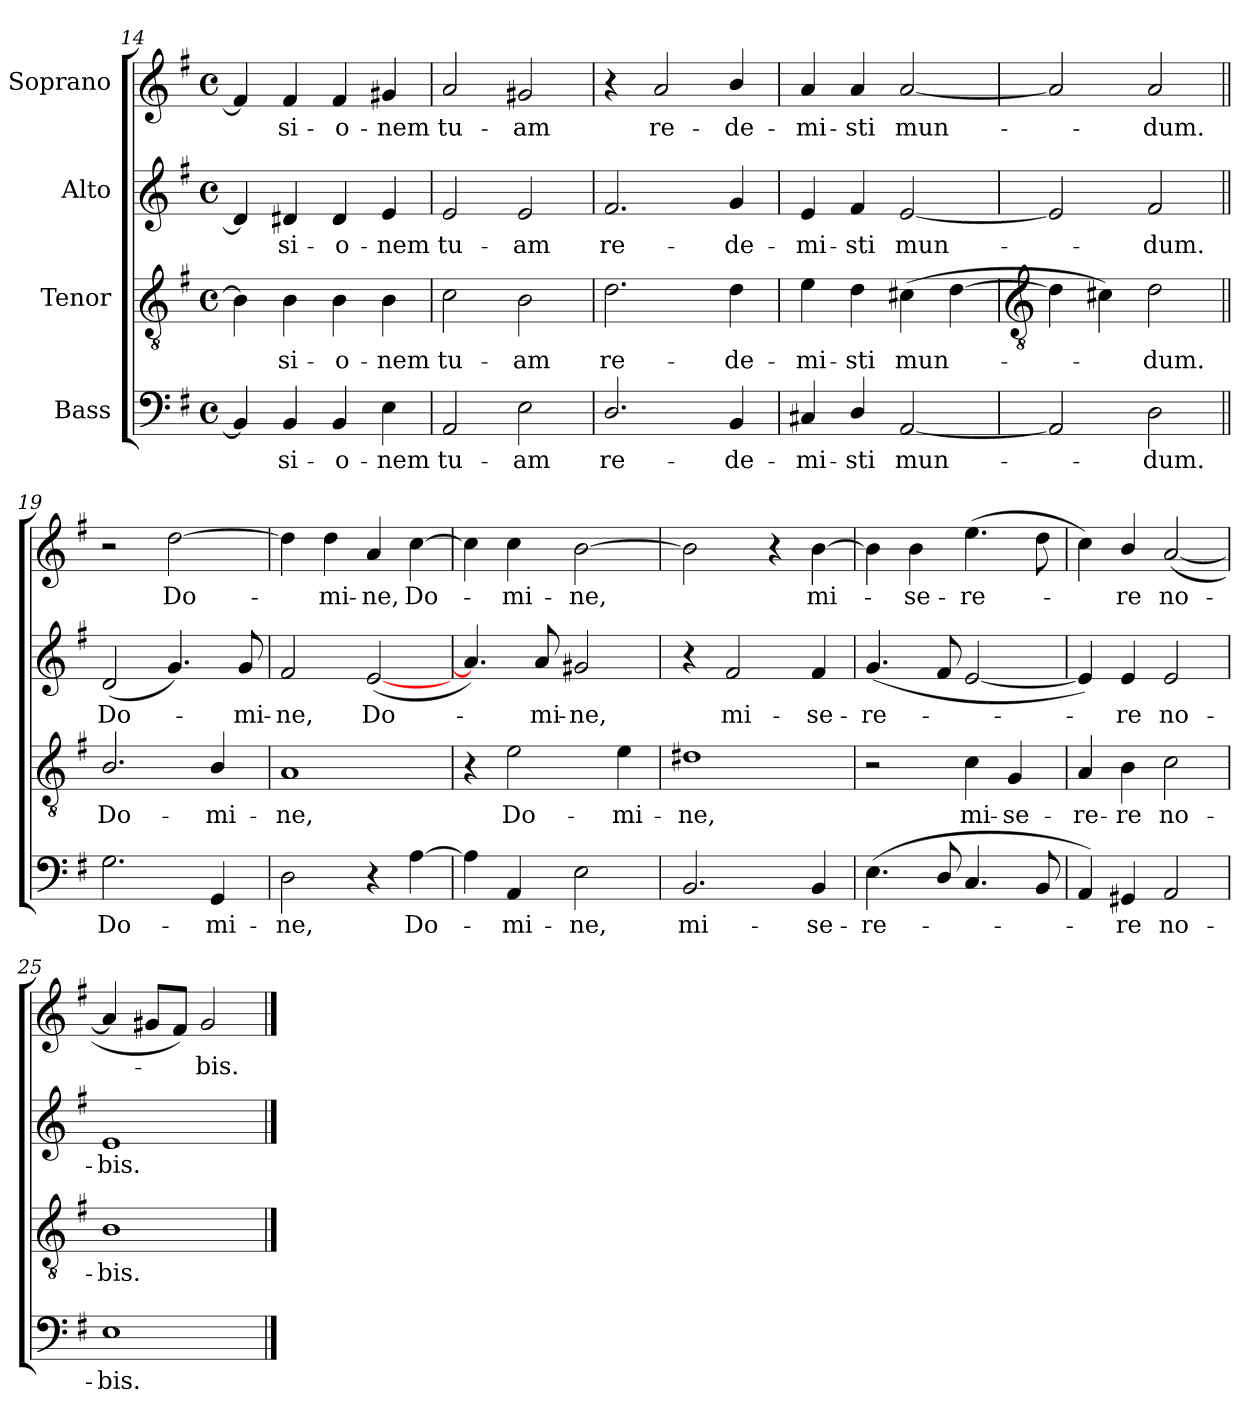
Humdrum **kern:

**kern	**text	**kern	**text	**kern	**text	**kern	**text
*part4	*part4	*part3	*part3	*part2	*part2	*part1	*part1
*staff4	*staff4	*staff3	*staff3	*staff2	*staff2	*staff1	*staff1
*I"Bass	*	*I"Tenor	*	*I"Alto	*	*I"Soprano	*
*clefF4	*	*clefGv2	*	*clefG2	*	*clefG2	*
*k[f#]	*	*k[f#]	*	*k[f#]	*	*k[f#]	*
*G:	*	*G:	*	*G:	*	*G:	*
*M4/4	*	*M4/4	*	*M4/4	*	*M4/4	*
*met(c)	*	*met(c)	*	*met(c)	*	*met(c)	*
=14	=14	=14	=14	=14	=14	=14	=14
4BB]	.	4B]	.	4d#]	.	4f#]	.
!	!LO:LY:b	!	!LO:LY:b	!	!LO:LY:b	!	!LO:LY:b
4BB	si-	4B	si-	4d#	si-	4f#	si-
!	!LO:LY:b	!	!LO:LY:b	!	!LO:LY:b	!	!LO:LY:b
4BB	-o-	4B	-o-	4d#	-o-	4f#	-o-
!	!LO:LY:b	!	!LO:LY:b	!	!LO:LY:b	!	!LO:LY:b
4E	-nem	4B	-nem	4e	-nem	4g#X	-nem
=15	=15	=15	=15	=15	=15	=15	=15
!	!LO:LY:b	!	!LO:LY:b	!	!LO:LY:b	!	!LO:LY:b
2AA	tu-	2c	tu-	2e	tu-	2a	tu-
!	!LO:LY:b	!	!LO:LY:b	!	!LO:LY:b	!	!LO:LY:b
2E	-am	2B	-am	2e	-am	2g#X	-am
=16	=16	=16	=16	=16	=16	=16	=16
!	!LO:LY:b	!	!LO:LY:b	!	!LO:LY:b	!	!
2.D/	re-	2.d	re-	2.f#	re-	4r	.
!	!	!	!	!	!	!	!LO:LY:b
.	.	.	.	.	.	2a	re-
!	!LO:LY:b	!	!LO:LY:b	!	!LO:LY:b	!	!LO:LY:b
4BB	-de-	4d	-de-	4g	-de-	4b/	-de-
=17	=17	=17	=17	=17	=17	=17	=17
!	!LO:LY:b	!	!LO:LY:b	!	!LO:LY:b	!	!LO:LY:b
4C#X	-mi-	4e	-mi-	4e	-mi-	4a	-mi-
!	!LO:LY:b	!	!LO:LY:b	!	!LO:LY:b	!	!LO:LY:b
4D/	-sti	4d	-sti	4f#	-sti	4a	-sti
!	!LO:LY:b	!	!LO:LY:b	!	!LO:LY:b	!	!LO:LY:b
[2AA	mun-	(>4c#X	mun-	[2e	mun-	[2a	mun-
.	.	[4d	.	.	.	.	.
!!LO:LB:g=z
=18	=18	=18	=18	=18	=18	=18	=18
*	*	*clefGv2	*	*	*	*	*
2AA]	.	4d]	.	2e]	.	2a]	.
.	.	4c#X)	.	.	.	.	.
!	!LO:LY:b	!	!LO:LY:b	!	!LO:LY:b	!	!LO:LY:b
2D	dum.	2d	dum.	2f#	dum.	2a	dum.
=19||	=19||	=19||	=19||	=19||	=19||	=19||	=19||
!	!LO:LY:b	!	!LO:LY:b	!	!LO:LY:b	!	!
2.G	Do-	2.B/	Do-	(<2d	Do-	2r	.
!	!	!	!	!	!	!	!LO:LY:b
.	.	.	.	4.g)	.	[2dd	Do-
!	!LO:LY:b	!	!LO:LY:b	!	!	!	!
4GG	-mi-	4B/	-mi-	.	.	.	.
!	!	!	!	!	!LO:LY:b	!	!
.	.	.	.	8g	mi-	.	.
=20	=20	=20	=20	=20	=20	=20	=20
!	!LO:LY:b	!	!LO:LY:b	!	!LO:LY:b	!	!
2D	-ne,	1A	-ne,	2f#	-ne,	4dd]	.
!	!	!	!	!	!	!	!LO:LY:b
.	.	.	.	.	.	4dd	mi-
!	!	!	!	!	!LO:LY:b	!	!LO:LY:b
4r	.	.	.	(<[2e	Do-	4a	-ne,
!	!LO:LY:b	!	!	!	!	!	!LO:LY:b
[4A	Do-	.	.	.	.	[4cc	Do-
=21	=21	=21	=21	=21	=21	=21	=21
4A]	.	4r	.	4.a])	.	4cc]	.
!	!LO:LY:b	!	!LO:LY:b	!	!	!	!LO:LY:b
4AA	mi-	2e	Do-	.	.	4cc	mi-
!	!	!	!	!	!LO:LY:b	!	!
.	.	.	.	8a	mi-	.	.
!	!LO:LY:b	!	!	!	!LO:LY:b	!	!LO:LY:b
2E	-ne,	.	.	2g#X	-ne,	[2b	-ne,
!	!	!	!LO:LY:b	!	!	!	!
.	.	4e	-mi-	.	.	.	.
=22	=22	=22	=22	=22	=22	=22	=22
!	!LO:LY:b	!	!LO:LY:b	!	!	!	!
2.BB	mi-	1d#X	-ne,	4r	.	2b]	.
!	!	!	!	!	!LO:LY:b	!	!
.	.	.	.	2f#	mi-	.	.
.	.	.	.	.	.	4r	.
!	!LO:LY:b	!	!	!	!LO:LY:b	!	!LO:LY:b
4BB	-se-	.	.	4f#	-se-	[4b	mi-
=23	=23	=23	=23	=23	=23	=23	=23
!	!LO:LY:b	!	!	!	!LO:LY:b	!	!
(<4.E	-re-	2r	.	(<4.g	-re-	4b]	.
!	!	!	!	!	!	!	!LO:LY:b
.	.	.	.	.	.	4b	se-
8D/	.	.	.	8f#	.	.	.
!	!	!	!LO:LY:b	!	!	!	!LO:LY:b
4.C	.	4c	mi-	[2e	.	(>4.ee	-re-
!	!	!	!LO:LY:b	!	!	!	!
.	.	4G	-se-	.	.	.	.
8BB	.	.	.	.	.	8dd	.
=24	=24	=24	=24	=24	=24	=24	=24
!	!	!	!LO:LY:b	!	!	!	!
4AA)	.	4A	-re-	4e])	.	4cc)	.
!	!LO:LY:b	!	!LO:LY:b	!	!LO:LY:b	!	!LO:LY:b
4GG#X	re	4B	-re	4e	re	4b/	re
!	!LO:LY:b	!	!LO:LY:b	!	!LO:LY:b	!	!LO:LY:b
2AA	no-	2c	no-	2e	no-	(<[2a	no-
=25	=25	=25	=25	=25	=25	=25	=25
!	!LO:LY:b	!	!LO:LY:b	!	!LO:LY:b	!	!
1E	-bis.	1B	-bis.	1e	-bis.	4a]	.
.	.	.	.	.	.	8g#XL	.
.	.	.	.	.	.	8f#J)	.
!	!	!	!	!	!	!	!LO:LY:b
.	.	.	.	.	.	2g#	bis.
==	==	==	==	==	==	==	==
*-	*-	*-	*-	*-	*-	*-	*-
